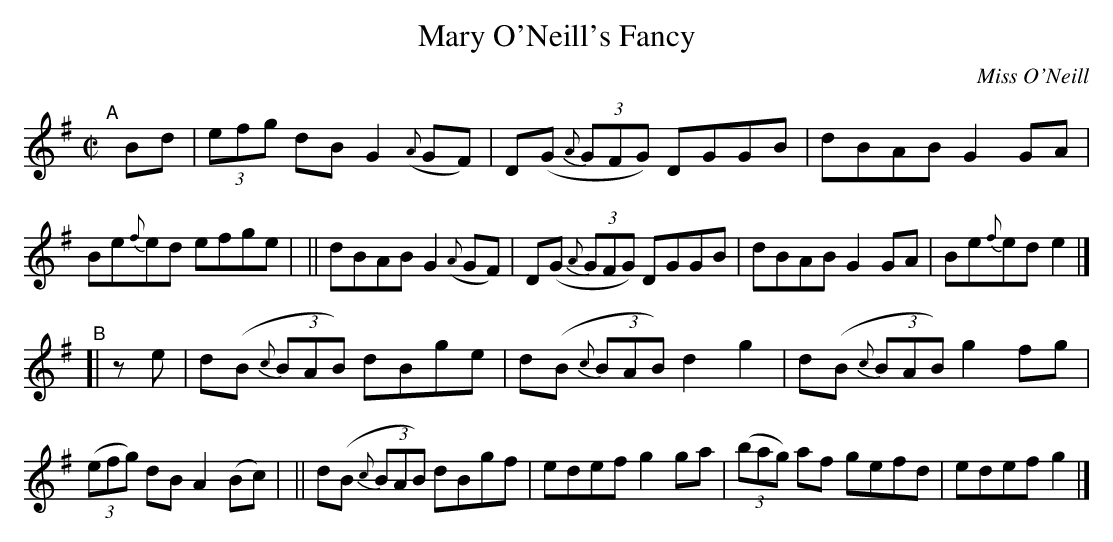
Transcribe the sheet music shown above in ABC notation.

X:1
T: Mary O'Neill's Fancy
O: Miss O'Neill
M: C|
L: 1/8
K: G
"^A"[|] Bd \
| (3efg dB G2({A}GF) | D(G (3{A}GFG) DGGB | dBAB G2GA | Be{f}ed efge|\
|| dBAB G2({A}GF) | D(G (3{A}GFG) DGGB | dBAB G2GA | Be{f}ed e2 |]
"^B"[| ze \
|  d(B (3{c}BAB) dBge | d(B (3{c}BAB) d2g2 | d(B (3{c}BAB) g2fg | (3(efg) dB A2(Bc)|\
|| d(B (3{c}BAB) dBgf | edef g2ga | (3(bag) af gefd | edef g2 |]
